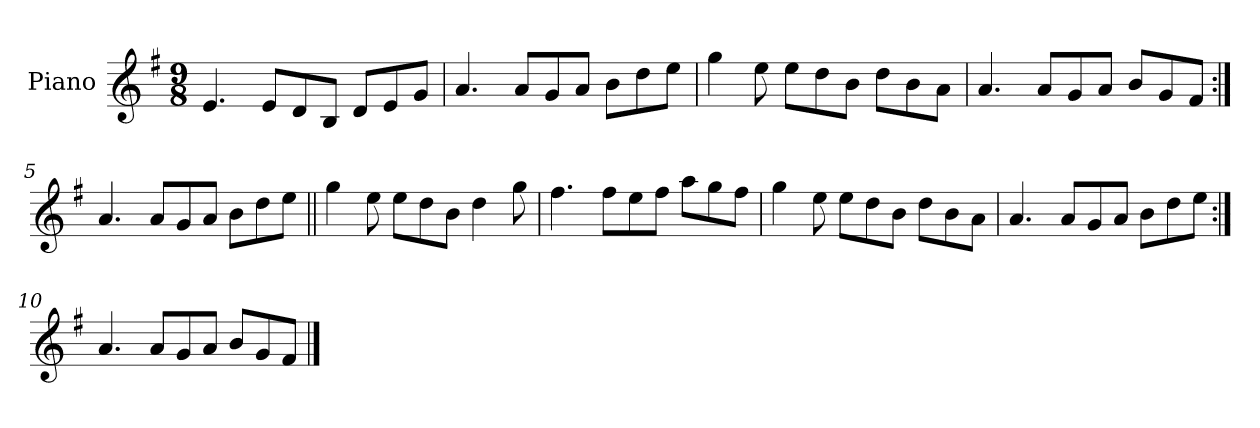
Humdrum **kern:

**kern
*part1
*staff1
*I"Piano
*I'Pno
*clefG2
*k[f#]
*e:
*M9/8
=1
4.e/
8e/L
8d/
8B/J
8d/L
8e/
8g/J
=2
4.a/
8a/L
8g/
8a/J
8b\L
8dd\
8ee\J
=3
4gg\
8ee\
8ee\L
8dd\
8b\J
8dd\L
8b\
8a\J
=4
4.a/
8a/L
8g/
8a/J
8b/L
8g/
8f#/J
=5:|!
4.a/
8a/L
8g/
8a/J
8b\L
8dd\
8ee\J
=6||
4gg\
8ee\
8ee\L
8dd\
8b\J
4dd\
8gg\
=7
4.ff#\
8ff#\L
8ee\
8ff#\J
8aa\L
8gg\
8ff#\J
=8
4gg\
8ee\
8ee\L
8dd\
8b\J
8dd\L
8b\
8a\J
=9
4.a/
8a/L
8g/
8a/J
8b\L
8dd\
8ee\J
=10:|!
4.a/
8a/L
8g/
8a/J
8b/L
8g/
8f#/J
==
*-
